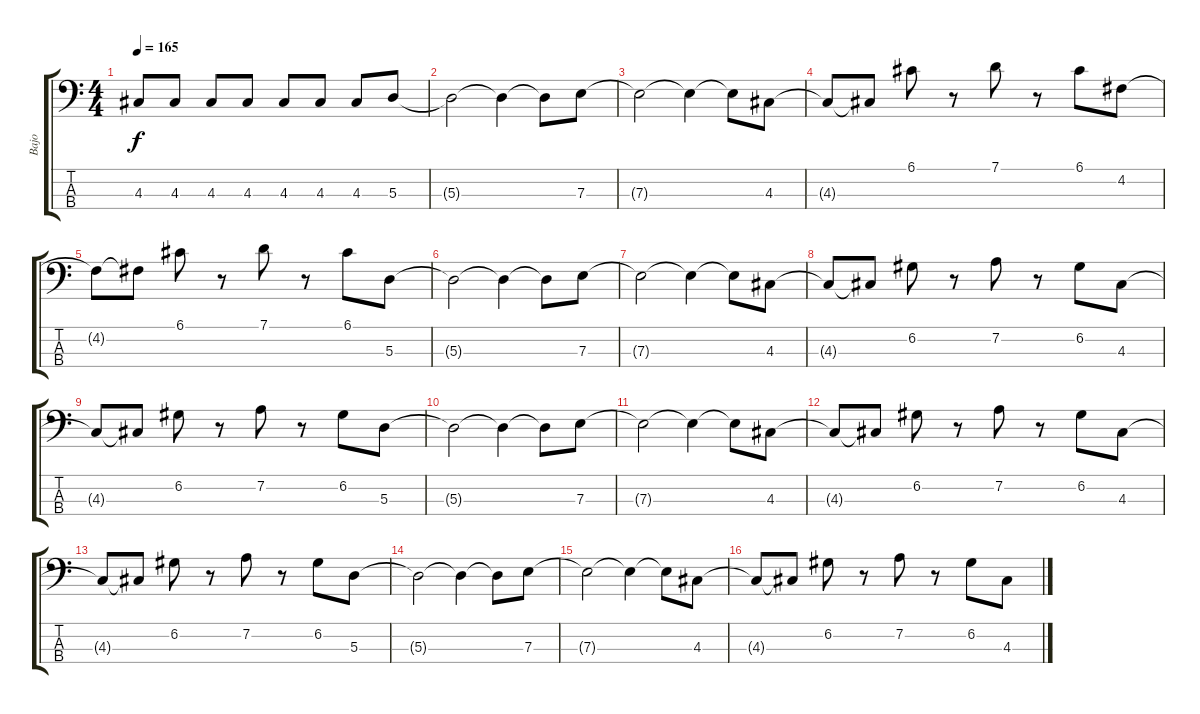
\track ("Bajo" "Bajo") {instrument electricbassfinger}
\staff {score tabs}
\tuning (G2 D2 A1 E1) {hide}
\ts (4 4)
\tempo 165
\clef f4
\ks c
4.3.8{dy f} 4.3.8 4.3.8 4.3.8 4.3.8 4.3.8 4.3.8 5.3.8 |
5.3{t}.2 5.3{t}.4 5.3{t}.8 7.3.8 |
7.3{t}.2 7.3{t}.4 7.3{t}.8 4.3.8 |
4.3{t}.8 4.3{t}.8 6.1.8 r.8 7.1.8 r.8 6.1.8 4.2.8 |
4.2{t}.8 4.2{t}.8 6.1.8 r.8 7.1.8 r.8 6.1.8 5.3.8 |
5.3{t}.2 5.3{t}.4 5.3{t}.8 7.3.8 |
7.3{t}.2 7.3{t}.4 7.3{t}.8 4.3.8 |
4.3{t}.8 4.3{t}.8 6.2.8 r.8 7.2.8 r.8 6.2.8 4.3.8 |
4.3{t}.8 4.3{t}.8 6.2.8 r.8 7.2.8 r.8 6.2.8 5.3.8 |
5.3{t}.2 5.3{t}.4 5.3{t}.8 7.3.8 |
7.3{t}.2 7.3{t}.4 7.3{t}.8 4.3.8 |
4.3{t}.8 4.3{t}.8 6.2.8 r.8 7.2.8 r.8 6.2.8 4.3.8 |
4.3{t}.8 4.3{t}.8 6.2.8 r.8 7.2.8 r.8 6.2.8 5.3.8 |
5.3{t}.2 5.3{t}.4 5.3{t}.8 7.3.8 |
7.3{t}.2 7.3{t}.4 7.3{t}.8 4.3.8 |
4.3{t}.8 4.3{t}.8 6.2.8 r.8 7.2.8 r.8 6.2.8 4.3.8
